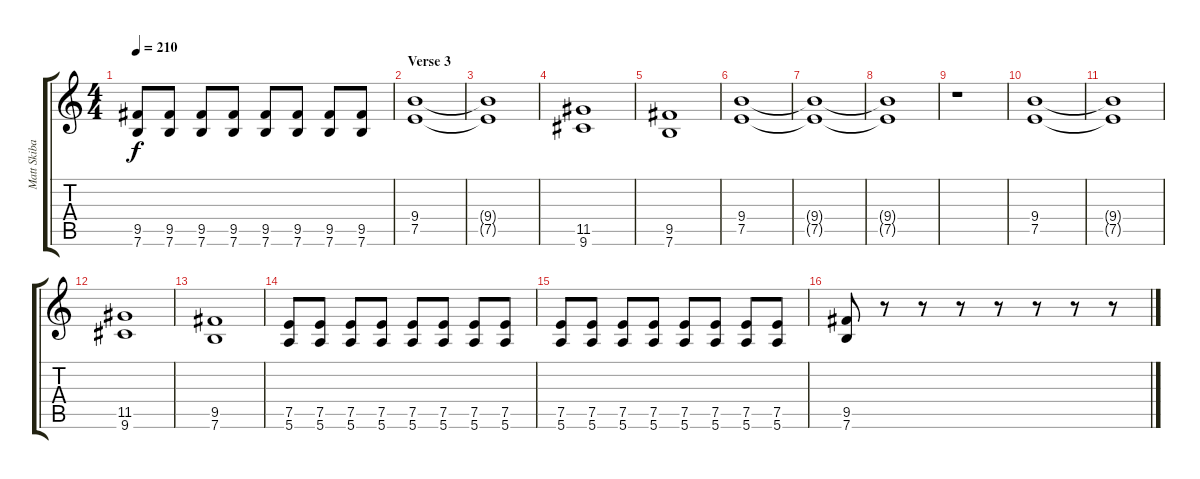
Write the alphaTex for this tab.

\track ("Matt Skiba - Guitar" "Matt Skiba") {instrument distortionguitar}
\staff {score tabs}
\tuning (E4 B3 G3 D3 A2 E2) {hide}
\ts (4 4)
\tempo 210
\clef g2
\ks c
(9.5 7.6).8{dy f} (9.5 7.6).8 (9.5 7.6).8 (9.5 7.6).8 (9.5 7.6).8 (9.5 7.6).8 (9.5 7.6).8 (9.5 7.6).8 |
\section ("" "Verse 3")
(9.4 7.5).1 |
(9.4{t} 7.5{t}).1 |
(11.5 9.6).1 |
(9.5 7.6).1 |
(9.4 7.5).1 |
(9.4{t} 7.5{t}).1 |
(9.4{t} 7.5{t}).1{volume 0} |
r.1 |
(9.4 7.5).1{volume 16} |
(9.4{t} 7.5{t}).1 |
(11.5 9.6).1 |
(9.5 7.6).1 |
(7.5 5.6).8 (7.5 5.6).8 (7.5 5.6).8 (7.5 5.6).8 (7.5 5.6).8 (7.5 5.6).8 (7.5 5.6).8 (7.5 5.6).8 |
(7.5 5.6).8 (7.5 5.6).8 (7.5 5.6).8 (7.5 5.6).8 (7.5 5.6).8 (7.5 5.6).8 (7.5 5.6).8 (7.5 5.6).8 |
(9.5 7.6).8 r.8 r.8 r.8 r.8 r.8 r.8 r.8
